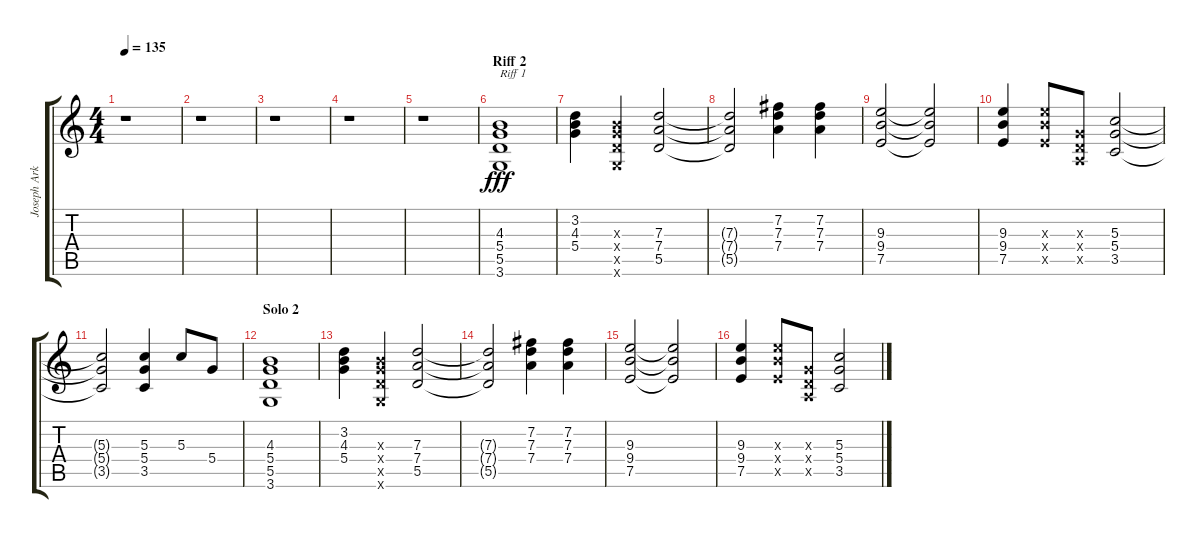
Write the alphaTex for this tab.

\track ("Joseph Arkansas" "Joseph Ark") {instrument acousticguitarsteel}
\staff {score tabs}
\tuning (E4 B3 G3 D3 A2 E2) {hide}
\ts (4 4)
\tempo 135
\clef g2
\ks c
r.1{dy fff} |
r.1 |
r.1 |
r.1 |
r.1 |
\section ("" "Riff 2")
(4.3 5.4 5.5 3.6).1{txt "Riff 1"} |
(3.2 4.3 5.4).4 (4.3{x} 5.4{x} 5.5{x} 3.6{x}).4 (7.3 7.4 5.5).2 |
(7.3{t} 7.4{t} 5.5{t}).2 (7.2 7.3 7.4).4 (7.2 7.3 7.4).4 |
(9.3 9.4 7.5).2 (9.3{t} 9.4{t} 7.5{t}).2 |
(9.3 9.4 7.5).4 (9.3{x} 9.4{x} 7.5{x}).8 (0.3{x} 0.4{x} 0.5{x}).8 (5.3 5.4 3.5).2 |
(5.3{t} 5.4{t} 3.5{t}).2 (5.3 5.4 3.5).4 5.3.8 5.4.8 |
\section ("" "Solo 2")
(4.3 5.4 5.5 3.6).1 |
(3.2 4.3 5.4).4 (4.3{x} 5.4{x} 5.5{x} 3.6{x}).4 (7.3 7.4 5.5).2 |
(7.3{t} 7.4{t} 5.5{t}).2 (7.2 7.3 7.4).4 (7.2 7.3 7.4).4 |
(9.3 9.4 7.5).2 (9.3{t} 9.4{t} 7.5{t}).2 |
(9.3 9.4 7.5).4 (9.3{x} 9.4{x} 7.5{x}).8 (0.3{x} 0.4{x} 0.5{x}).8 (5.3 5.4 3.5).2
